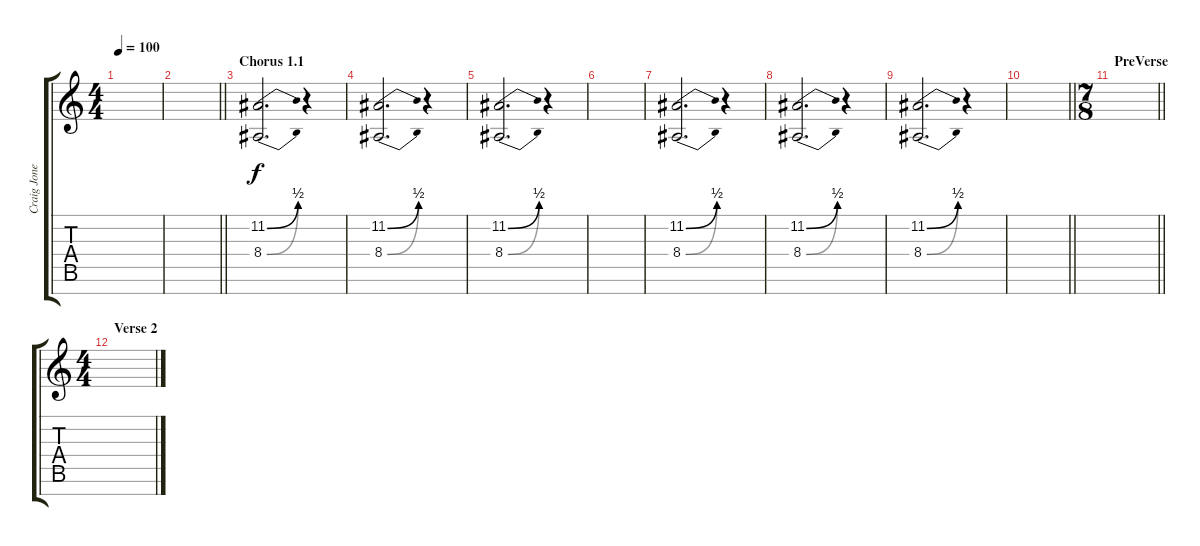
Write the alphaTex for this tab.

\track ("Craig Jones" "Craig Jone") {instrument lead2sawtooth}
\staff {score tabs}
\tuning (E4 B3 G3 D3 A2 E2 B1) {hide}
\ts (4 4)
\tempo 100
\clef g2
\ks c
|
\barLineRight lightlight
|
\section ("" "Chorus 1.1")
(11.2{be (bend 0 0 60 2)} 8.4{be (bend 0 0 60 2)}).2{d volume 8 instrument choiraahs} r.4 |
(11.2{be (bend 0 0 60 2)} 8.4{be (bend 0 0 60 2)}).2{d} r.4 |
(11.2{be (bend 0 0 60 2)} 8.4{be (bend 0 0 60 2)}).2{d} r.4 |
|
(11.2{be (bend 0 0 60 2)} 8.4{be (bend 0 0 60 2)}).2{d} r.4 |
(11.2{be (bend 0 0 60 2)} 8.4{be (bend 0 0 60 2)}).2{d} r.4 |
(11.2{be (bend 0 0 60 2)} 8.4{be (bend 0 0 60 2)}).2{d} r.4 |
\barLineRight lightlight
|
\ts (7 8)
\section ("" "PreVerse")
\barLineRight lightlight
|
\ts (4 4)
\section ("" "Verse 2")
